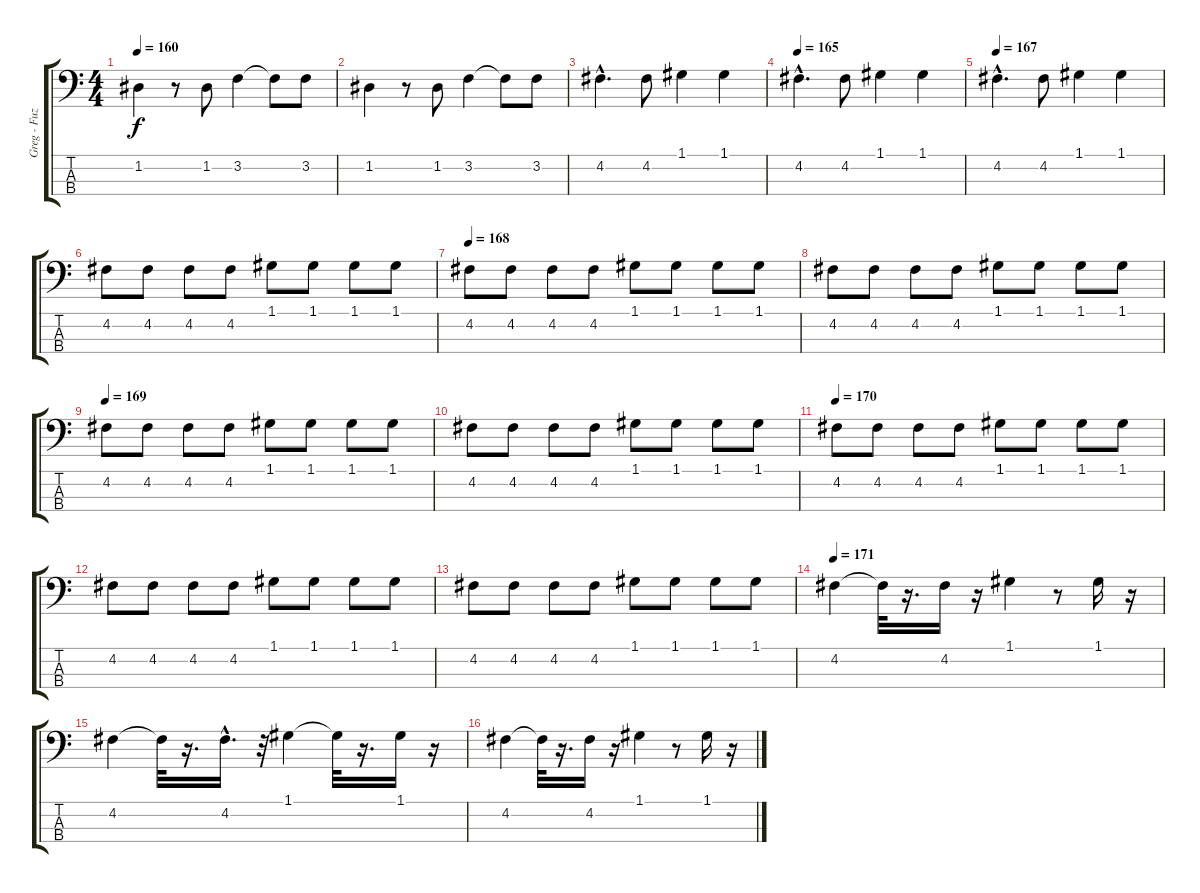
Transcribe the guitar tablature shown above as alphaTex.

\track ("Greg - Fuzz Bass" "Greg - Fuz") {instrument distortionguitar}
\staff {score tabs}
\tuning (G2 D2 A1 E1) {hide}
\ts (4 4)
\tempo 158
\tempo 160
\clef f4
\ks c
1.2.4{dy f} r.8 1.2.8 3.2.4 3.2{t}.8 3.2.8 |
1.2.4 r.8 1.2.8 3.2.4 3.2{t}.8 3.2.8 |
4.2{hac}.4{d} 4.2.8 1.1.4 1.1.4 |
\tempo 166
\tempo 165
4.2{hac}.4{d} 4.2.8 1.1.4 1.1.4 |
\tempo 167
4.2{hac}.4{d} 4.2.8 1.1.4 1.1.4 |
4.2.8 4.2.8 4.2.8 4.2.8 1.1.8 1.1.8 1.1.8 1.1.8 |
\tempo 168
4.2.8 4.2.8 4.2.8 4.2.8 1.1.8 1.1.8 1.1.8 1.1.8 |
4.2.8 4.2.8 4.2.8 4.2.8 1.1.8 1.1.8 1.1.8 1.1.8 |
\tempo 169
4.2.8 4.2.8 4.2.8 4.2.8 1.1.8 1.1.8 1.1.8 1.1.8 |
4.2.8 4.2.8 4.2.8 4.2.8 1.1.8 1.1.8 1.1.8 1.1.8 |
\tempo 170
4.2.8 4.2.8 4.2.8 4.2.8 1.1.8 1.1.8 1.1.8 1.1.8 |
4.2.8 4.2.8 4.2.8 4.2.8 1.1.8 1.1.8 1.1.8 1.1.8 |
4.2.8 4.2.8 4.2.8 4.2.8 1.1.8 1.1.8 1.1.8 1.1.8 |
\tempo 171
4.2.4 4.2{t}.32 r.16{d} 4.2.16 r.16 1.1.4 r.8 1.1.16 r.16 |
4.2.4 4.2{t}.32 r.16{d} 4.2{hac}.16{d} r.32 1.1.4 1.1{t}.32 r.16{d} 1.1.16 r.16 |
4.2.4 4.2{t}.32 r.16{d} 4.2.16 r.16 1.1.4 r.8 1.1.16 r.16
